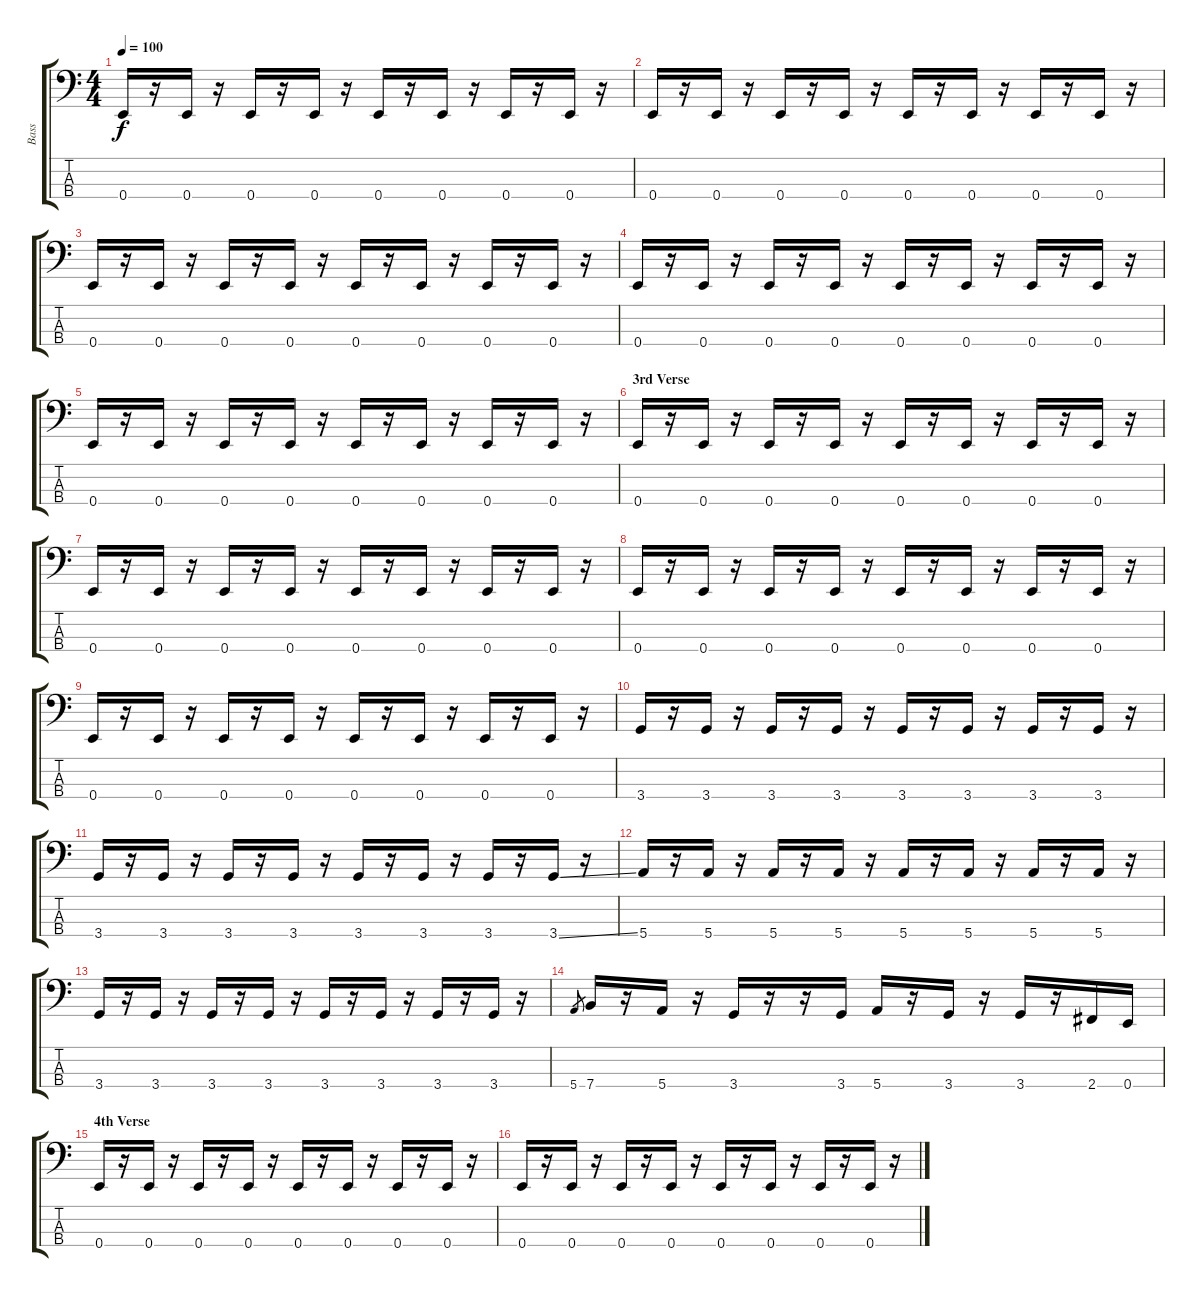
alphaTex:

\track ("Bass" "Bass") {instrument electricbasspick}
\staff {score tabs}
\tuning (G2 D2 A1 E1) {hide}
\ts (4 4)
\tempo 100
\clef f4
\ks c
0.4.16{dy f} r.16 0.4.16 r.16 0.4.16 r.16 0.4.16 r.16 0.4.16 r.16 0.4.16 r.16 0.4.16 r.16 0.4.16 r.16 |
0.4.16 r.16 0.4.16 r.16 0.4.16 r.16 0.4.16 r.16 0.4.16 r.16 0.4.16 r.16 0.4.16 r.16 0.4.16 r.16 |
0.4.16 r.16 0.4.16 r.16 0.4.16 r.16 0.4.16 r.16 0.4.16 r.16 0.4.16 r.16 0.4.16 r.16 0.4.16 r.16 |
0.4.16 r.16 0.4.16 r.16 0.4.16 r.16 0.4.16 r.16 0.4.16 r.16 0.4.16 r.16 0.4.16 r.16 0.4.16 r.16 |
0.4.16 r.16 0.4.16 r.16 0.4.16 r.16 0.4.16 r.16 0.4.16 r.16 0.4.16 r.16 0.4.16 r.16 0.4.16 r.16 |
\section ("" "3rd Verse")
0.4.16 r.16 0.4.16 r.16 0.4.16 r.16 0.4.16 r.16 0.4.16 r.16 0.4.16 r.16 0.4.16 r.16 0.4.16 r.16 |
0.4.16 r.16 0.4.16 r.16 0.4.16 r.16 0.4.16 r.16 0.4.16 r.16 0.4.16 r.16 0.4.16 r.16 0.4.16 r.16 |
0.4.16 r.16 0.4.16 r.16 0.4.16 r.16 0.4.16 r.16 0.4.16 r.16 0.4.16 r.16 0.4.16 r.16 0.4.16 r.16 |
0.4.16 r.16 0.4.16 r.16 0.4.16 r.16 0.4.16 r.16 0.4.16 r.16 0.4.16 r.16 0.4.16 r.16 0.4.16 r.16 |
3.4.16 r.16 3.4.16 r.16 3.4.16 r.16 3.4.16 r.16 3.4.16 r.16 3.4.16 r.16 3.4.16 r.16 3.4.16 r.16 |
3.4.16 r.16 3.4.16 r.16 3.4.16 r.16 3.4.16 r.16 3.4.16 r.16 3.4.16 r.16 3.4.16 r.16 3.4{ss}.16 r.16 |
5.4.16 r.16 5.4.16 r.16 5.4.16 r.16 5.4.16 r.16 5.4.16 r.16 5.4.16 r.16 5.4.16 r.16 5.4.16 r.16 |
3.4.16 r.16 3.4.16 r.16 3.4.16 r.16 3.4.16 r.16 3.4.16 r.16 3.4.16 r.16 3.4.16 r.16 3.4.16 r.16 |
5.4.8{gr} 7.4.16 r.16 5.4.16 r.16 3.4.16 r.16 r.16 3.4.16 5.4.16 r.16 3.4.16 r.16 3.4.16 r.16 2.4.16 0.4.16 |
\section ("" "4th Verse")
0.4.16 r.16 0.4.16 r.16 0.4.16 r.16 0.4.16 r.16 0.4.16 r.16 0.4.16 r.16 0.4.16 r.16 0.4.16 r.16 |
0.4.16 r.16 0.4.16 r.16 0.4.16 r.16 0.4.16 r.16 0.4.16 r.16 0.4.16 r.16 0.4.16 r.16 0.4.16 r.16
